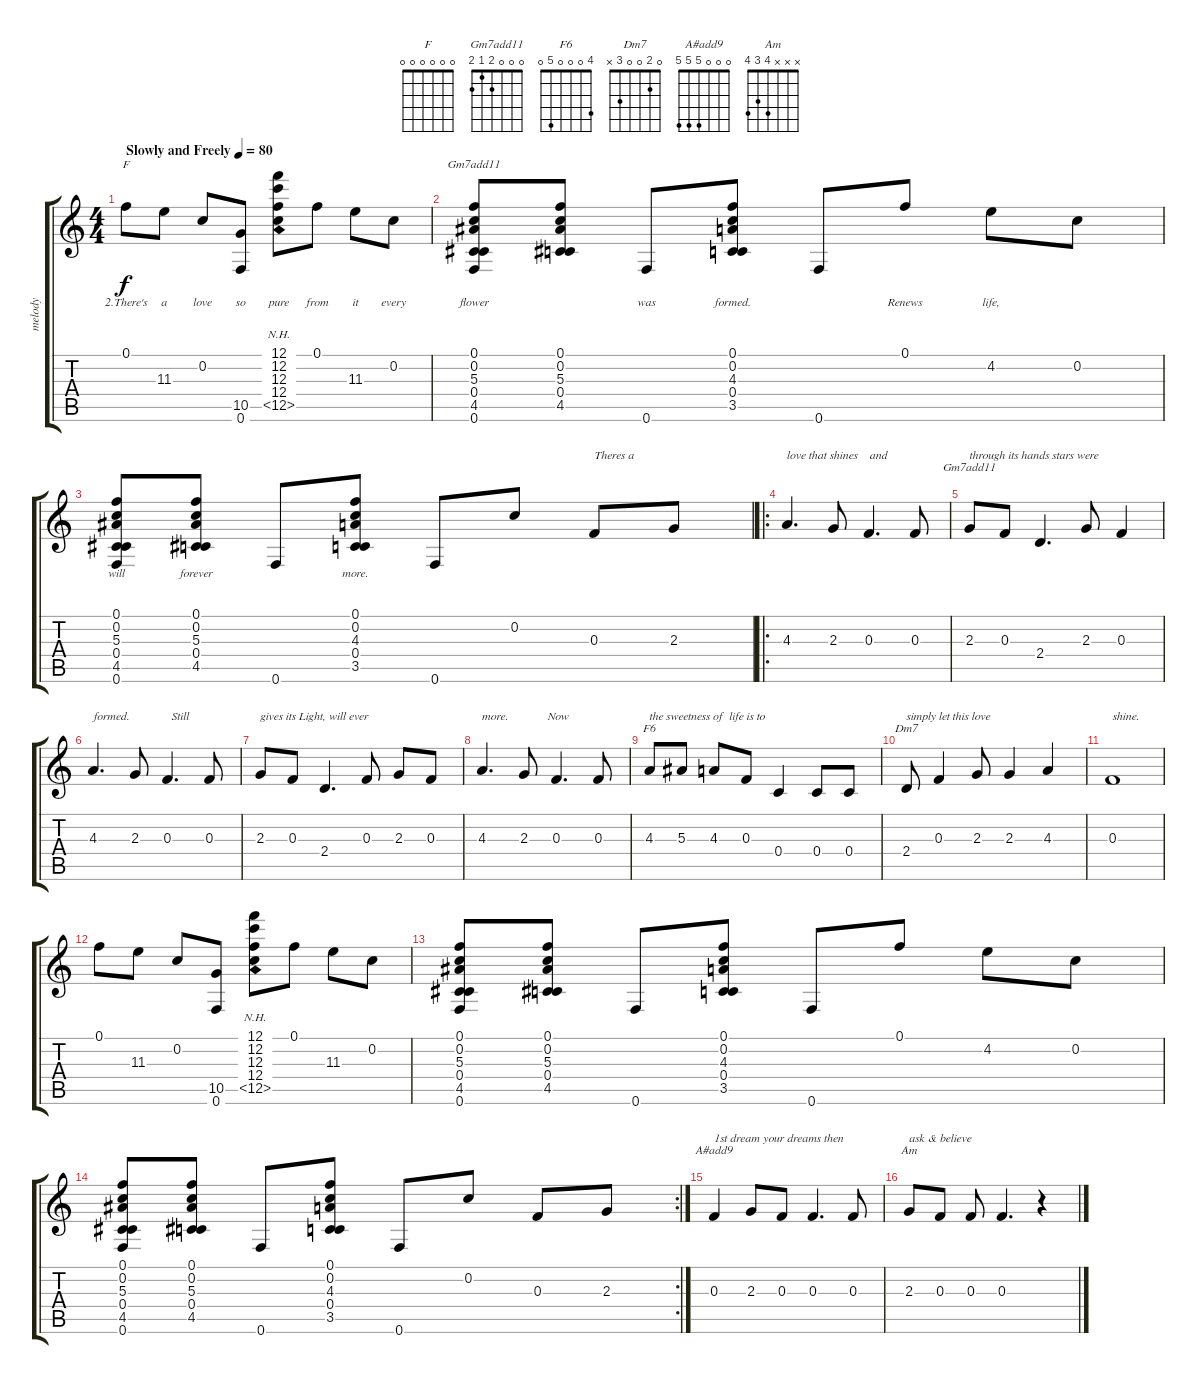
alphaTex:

\track ("melody" "melody") {instrument acousticguitarsteel}
\staff {score tabs}
\tuning (F4 C4 F3 C3 A2 F2) {hide}
\chord ("F" 0 0 0 0 0 0)
\chord ("Gm7add11" 0 0 14 0 13 0) {firstfret 13}
\chord ("Gm7add11" 0 0 0 2 1 2)
\chord ("F6" 4 0 0 0 5 0)
\chord ("Dm7" 0 2 0 0 3 x)
\chord ("A#add9" 0 0 0 5 5 5)
\chord ("Am" x x x 4 3 4)
\ts (4 4)
\tempo (80 "Slowly and Freely")
\clef g2
\ks c
0.1.8{ch "F" lyrics (0 "2.There's") lyrics (1 "") lyrics (2 "") lyrics (3 "") lyrics (4 "") dy f instrument acousticguitarsteel} 11.3.8{lyrics (0 "a") lyrics (1 "") lyrics (2 "") lyrics (3 "") lyrics (4 "")} 0.2.8{lyrics (0 "love") lyrics (1 "") lyrics (2 "") lyrics (3 "") lyrics (4 "")} (10.5 0.6).8{lyrics (0 "so") lyrics (1 "") lyrics (2 "") lyrics (3 "") lyrics (4 "")} (12.1 12.2 12.3 12.4 12.5{nh}).8{lyrics (0 "pure") lyrics (1 "") lyrics (2 "") lyrics (3 "") lyrics (4 "")} 0.1.8{lyrics (0 "from") lyrics (1 "") lyrics (2 "") lyrics (3 "") lyrics (4 "")} 11.3.8{lyrics (0 "it") lyrics (1 "") lyrics (2 "") lyrics (3 "") lyrics (4 "")} 0.2.8{lyrics (0 "every") lyrics (1 "") lyrics (2 "") lyrics (3 "") lyrics (4 "")} |
(0.1 0.2 5.3 0.4 4.5 0.6).8{ch "Gm7add11" lyrics (0 "flower") lyrics (1 "") lyrics (2 "") lyrics (3 "") lyrics (4 "")} (0.1 0.2 5.3 0.4 4.5).8{lyrics (0 "") lyrics (1 "") lyrics (2 "") lyrics (3 "") lyrics (4 "")} 0.6.8{lyrics (0 "was") lyrics (1 "") lyrics (2 "") lyrics (3 "") lyrics (4 "")} (0.1 0.2 4.3 0.4 3.5).8{lyrics (0 "formed.") lyrics (1 "") lyrics (2 "") lyrics (3 "") lyrics (4 "")} 0.6.8{lyrics (0 "") lyrics (1 "") lyrics (2 "") lyrics (3 "") lyrics (4 "")} 0.1.8{lyrics (0 "Renews") lyrics (1 "") lyrics (2 "") lyrics (3 "") lyrics (4 "")} 4.2.8{lyrics (0 "life,") lyrics (1 "") lyrics (2 "") lyrics (3 "") lyrics (4 "")} 0.2.8{lyrics (0 "") lyrics (1 "") lyrics (2 "") lyrics (3 "") lyrics (4 "")} |
(0.1 0.2 5.3 0.4 4.5 0.6).8{lyrics (0 "will") lyrics (1 "") lyrics (2 "") lyrics (3 "") lyrics (4 "")} (0.1 0.2 5.3 0.4 4.5).8{lyrics (0 "forever") lyrics (1 "") lyrics (2 "") lyrics (3 "") lyrics (4 "")} 0.6.8{lyrics (0 "") lyrics (1 "") lyrics (2 "") lyrics (3 "") lyrics (4 "")} (0.1 0.2 4.3 0.4 3.5).8{lyrics (0 "more.") lyrics (1 "") lyrics (2 "") lyrics (3 "") lyrics (4 "")} 0.6.8 0.2.8 0.3.8{txt "Theres a"} 2.3.8 |
\ro
4.3.4{d txt "love that shines    and"} 2.3.8 0.3.4{d} 0.3.8 |
2.3.8{ch "Gm7add11" txt "through its hands stars were"} 0.3.8 2.4.4{d} 2.3.8 0.3.4 |
4.3.4{d txt "formed.              Still"} 2.3.8 0.3.4{d} 0.3.8 |
2.3.8{txt "gives its Light, will ever"} 0.3.8 2.4.4{d} 0.3.8 2.3.8 0.3.8 |
4.3.4{d txt "more.             Now"} 2.3.8 0.3.4{d} 0.3.8 |
4.3.8{ch "F6" txt "the sweetness of  life is to"} 5.3.8 4.3.8 0.3.8 0.4.4 0.4.8 0.4.8 |
2.4.8{ch "Dm7" txt "simply let this love"} 0.3.4 2.3.8 2.3.4 4.3.4 |
0.3.1{txt "shine."} |
0.1.8 11.3.8 0.2.8 (10.5 0.6).8 (12.1 12.2 12.3 12.4 12.5{nh}).8 0.1.8 11.3.8 0.2.8 |
(0.1 0.2 5.3 0.4 4.5 0.6).8 (0.1 0.2 5.3 0.4 4.5).8 0.6.8 (0.1 0.2 4.3 0.4 3.5).8 0.6.8 0.1.8 4.2.8 0.2.8 |
\rc 2
(0.1 0.2 5.3 0.4 4.5 0.6).8 (0.1 0.2 5.3 0.4 4.5).8 0.6.8 (0.1 0.2 4.3 0.4 3.5).8 0.6.8 0.2.8 0.3.8 2.3.8 |
0.3.4{ch "A#add9" txt "1st dream your dreams then"} 2.3.8 0.3.8 0.3.4{d} 0.3.8 |
2.3.8{ch "Am" txt "ask & believe"} 0.3.8 0.3.8 0.3.4{d} r.4
